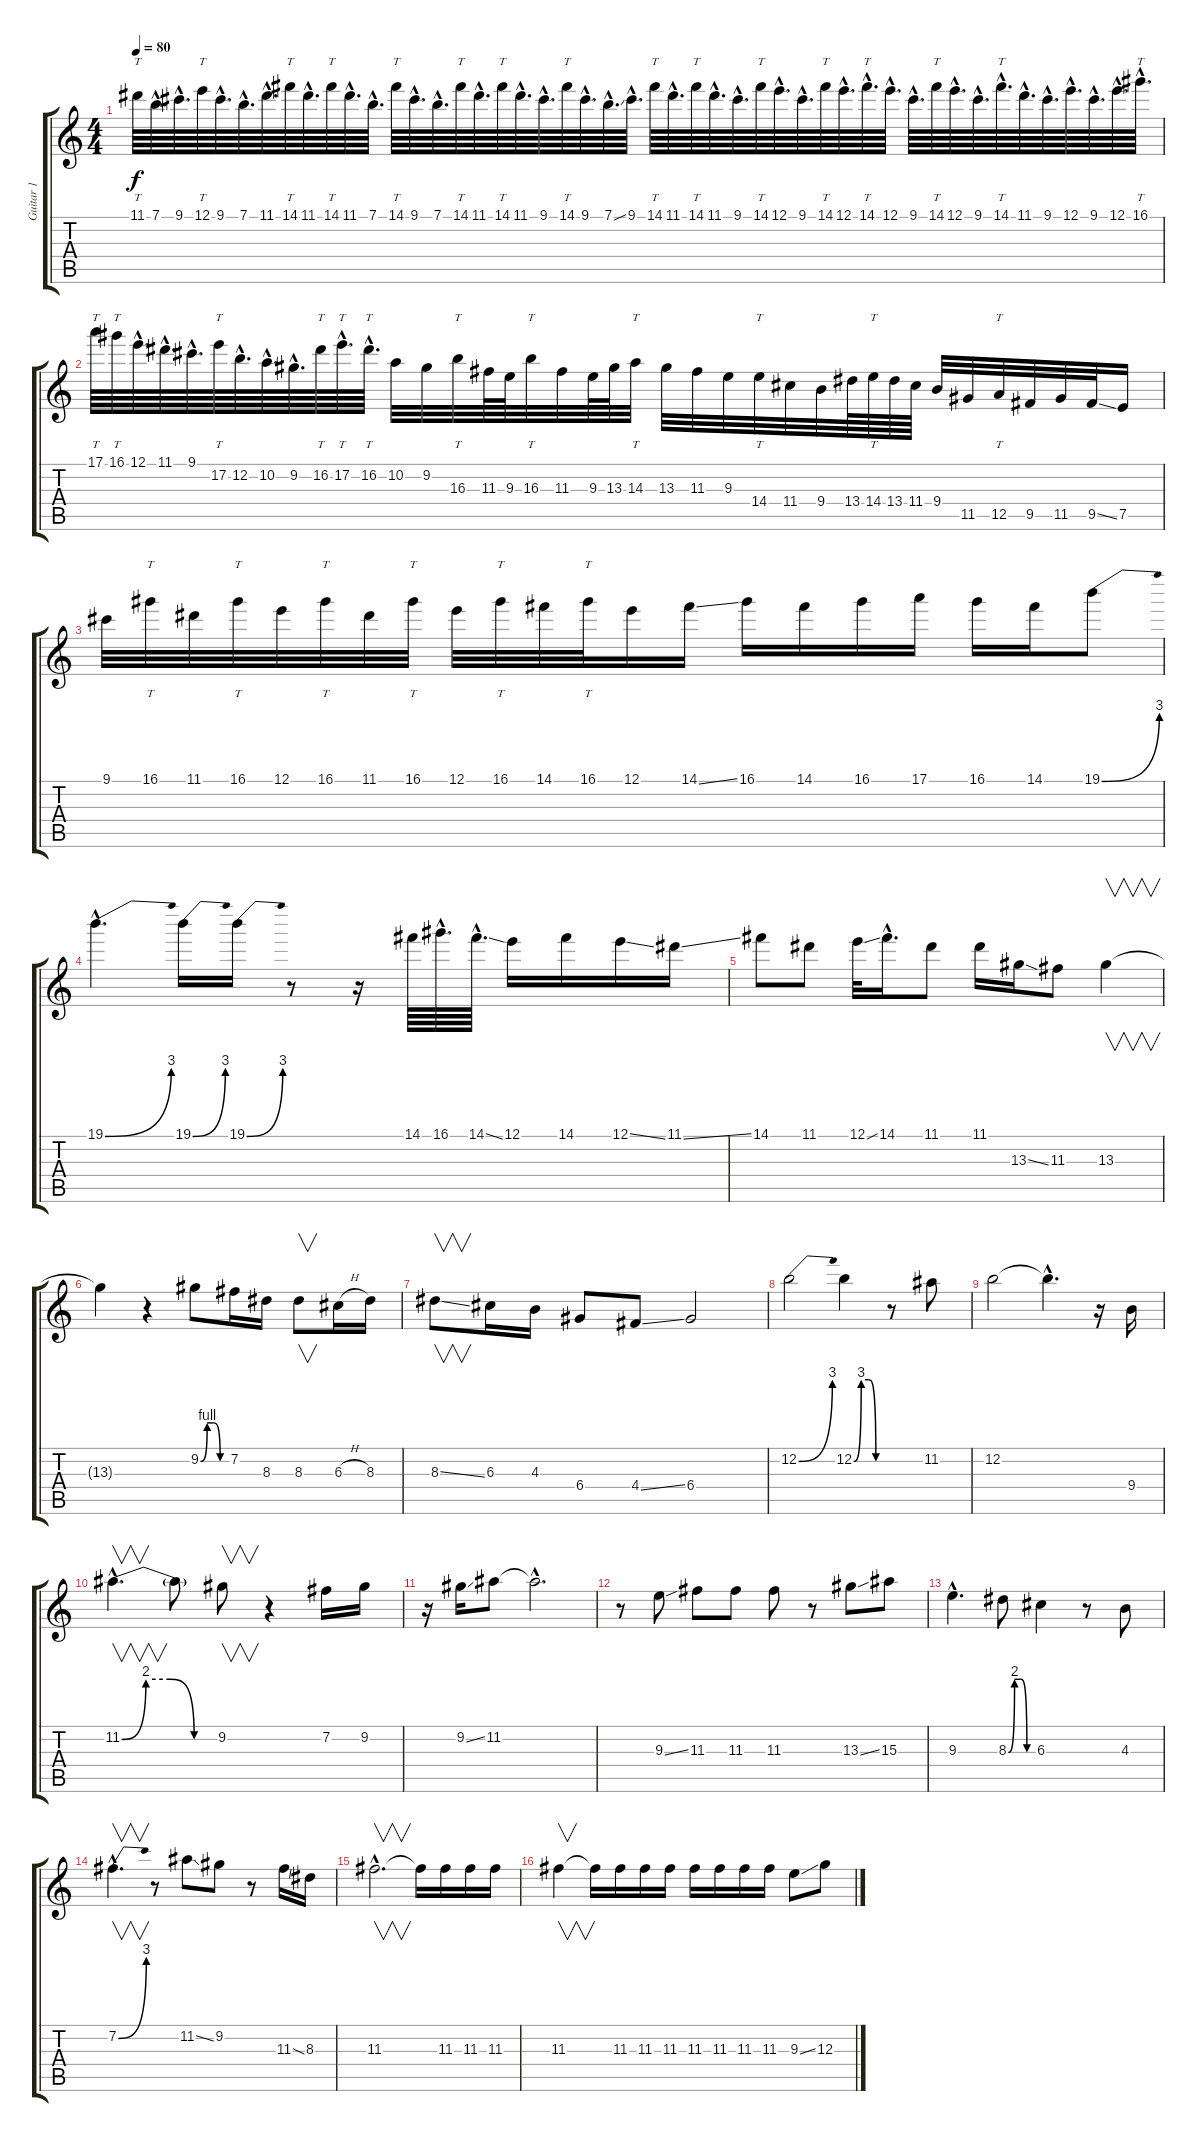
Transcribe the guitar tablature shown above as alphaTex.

\track ("Guitar 1" "Guitar 1") {instrument distortionguitar}
\staff {score tabs}
\tuning (E4 B3 G3 D3 A2 E2) {hide}
\ts (4 4)
\tempo 80
\clef g2
\ks c
11.1.64{tt dy f} 7.1{hac}.64{d} 9.1{hac}.64{d} 12.1.64{tt} 9.1{hac}.64{d} 7.1{hac}.64{d} 11.1{hac}.64{d} 14.1.64{tt} 11.1{hac}.64{d} 14.1.64{tt} 11.1{hac}.64{d} 7.1{hac}.64{d} 14.1.64{tt} 9.1{hac}.64{d} 7.1{hac}.64{d} 14.1.64{tt} 11.1{hac}.64{d} 14.1.64{tt} 11.1{hac}.64{d} 9.1{hac}.64{d} 14.1.64{tt} 9.1{hac}.64{d} 7.1{ss hac}.64{d} 9.1{hac}.64{d} 14.1.64{tt} 11.1{hac}.64{d} 14.1.64{tt} 11.1{hac}.64{d} 9.1{hac}.64{d} 14.1.64{tt} 12.1{hac}.64{d} 9.1{hac}.64{d} 14.1.64{tt} 12.1{hac}.64{d} 14.1{hac}.64{tt d} 12.1{hac}.64{d} 9.1{hac}.64{d} 14.1.64{tt} 12.1{hac}.64{d} 9.1{hac}.64{d} 14.1{hac}.64{tt d} 11.1{hac}.64{d} 9.1{hac}.64{d} 12.1{hac}.64{d} 9.1{hac}.64{d} 12.1{hac}.64{d} 16.1{hac}.64{tt d} |
17.1.64{tt} 16.1.64{tt} 12.1{hac}.64{d} 11.1{hac}.64{d} 9.1{hac}.64{d} 17.2.64{tt} 12.2{hac}.64{d} 10.2{hac}.64{d} 9.2{hac}.64{d} 16.2.64{tt} 17.2{hac}.64{tt d} 16.2{hac}.64{tt d} 10.2.32 9.2.32 16.3.32{tt} 11.3.64 9.3.64 16.3.32{tt} 11.3.32 9.3.64 13.3.64 14.3.32{tt} 13.3.32 11.3.32 9.3.32 14.4.32{tt} 11.4.32 9.4.32 13.4.64 14.4.64{tt} 13.4.64 11.4.64 9.4.32 11.5.32 12.5.32{tt} 9.5.32 11.5.32 9.5{ss}.32 7.5.16 |
9.1.32 16.1.32{tt} 11.1.32 16.1.32{tt} 12.1.32 16.1.32{tt} 11.1.32 16.1.32{tt} 12.1.32 16.1.32{tt} 14.1.32 16.1.32{tt} 12.1.16 14.1{ss}.16 16.1.16 14.1.16 16.1.16 17.1.16 16.1.16 14.1.16 19.1{be (bend 0 0 60 12)}.8 |
19.1{be (bend 0 0 60 12) hac}.4{d} 19.1{be (bend 0 0 60 12)}.16 19.1{be (bend 0 0 60 12)}.16 r.8 r.16 14.1.64 16.1{hac}.64{d} 14.1{ss hac}.64{d} 12.1.16 14.1.16 12.1{ss}.16 11.1{ss}.16 |
14.1.8 11.1.8 12.1{ss}.32 14.1{hac}.16{d} 11.1.8 11.1.16 13.3{ss}.16 11.3.8 13.3.4{v} |
13.3{t}.4 r.4 9.2{be (custom 0 0 15 4 30 4 45 0 60 0)}.8 7.2.16 8.3.16 8.3.8{v} 6.3{h}.16 8.3.16 |
8.3{ss}.8{v} 6.3.16 4.3.16 6.4.8 4.4{ss}.8 6.4.2 |
12.2{be (bend 0 0 60 12)}.2 12.2{be (custom 0 0 15 12 30 12 45 0 60 0)}.4 r.8 11.2.8 |
12.2.2 12.2{hac t}.4{d} r.16 9.4.16 |
11.2{be (custom 0 0 15 8 30 8 45 0 60 0) hac}.4{v d} 11.2{t}.8 9.2.8{v} r.4 7.2.16 9.2.16 |
r.16 9.2{ss}.16 11.2.8 11.2{hac t}.2{d} |
r.8 9.3{ss}.8 11.3.8 11.3.8 11.3.8 r.8 13.3{ss}.8 15.3.8 |
9.3{hac}.4{d} 8.3{be (custom 0 0 15 8 30 8 45 0 60 0)}.8 6.3.4 r.8 4.3.8 |
7.2{be (bend 0 0 60 12) hac}.4{v d} r.8 11.2{ss}.8 9.2.8 r.8 11.3{ss}.16 8.3.16 |
11.3{hac}.2{v d} 11.3{t}.16 11.3.16 11.3.16 11.3.16 |
11.3.4{v} 11.3{t}.16 11.3.16 11.3.16 11.3.16 11.3.16 11.3.16 11.3.16 11.3.16 9.3{ss}.8 12.3.8
